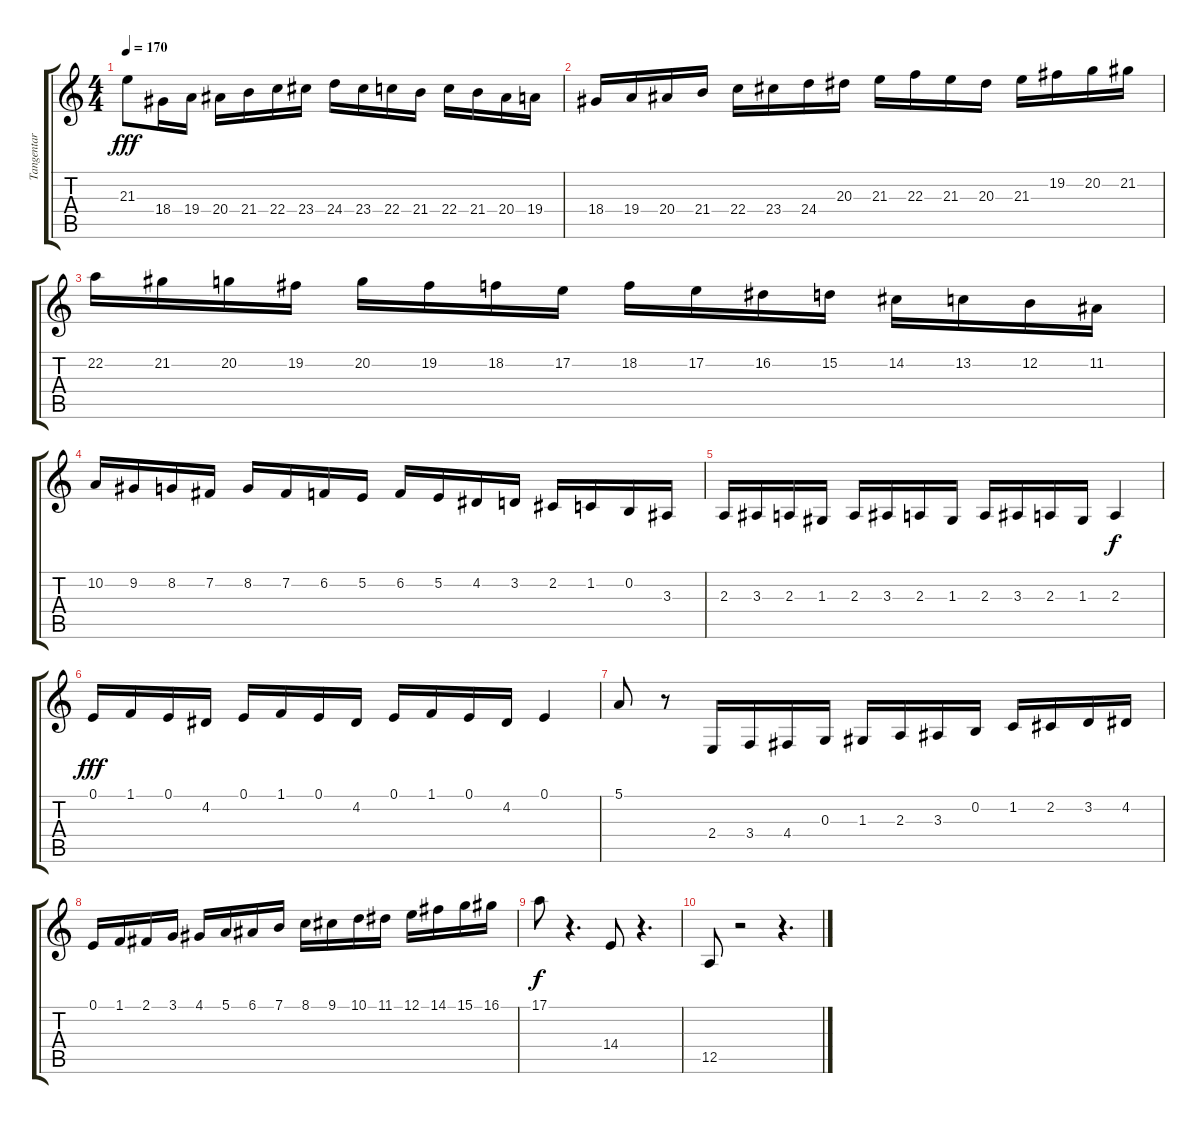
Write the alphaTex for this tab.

\track ("Tangentar 1" "Tangentar ") {instrument tremolostrings}
\staff {score tabs}
\tuning (E4 B3 G3 D3 A2 E2) {hide}
\ts (4 4)
\tempo 170
\clef g2
\ks c
21.3.8{dy fff} 18.4.16 19.4.16 20.4.16 21.4.16 22.4.16 23.4.16 24.4.16 23.4.16 22.4.16 21.4.16 22.4.16 21.4.16 20.4.16 19.4.16 |
18.4.16 19.4.16 20.4.16 21.4.16 22.4.16 23.4.16 24.4.16 20.3.16 21.3.16 22.3.16 21.3.16 20.3.16 21.3.16 19.2.16 20.2.16 21.2.16 |
22.2.16 21.2.16 20.2.16 19.2.16 20.2.16 19.2.16 18.2.16 17.2.16 18.2.16 17.2.16 16.2.16 15.2.16 14.2.16 13.2.16 12.2.16 11.2.16 |
10.2.16 9.2.16 8.2.16 7.2.16 8.2.16 7.2.16 6.2.16 5.2.16 6.2.16 5.2.16 4.2.16 3.2.16 2.2.16 1.2.16 0.2.16 3.3.16 |
2.3.16 3.3.16 2.3.16 1.3.16 2.3.16 3.3.16 2.3.16 1.3.16 2.3.16 3.3.16 2.3.16 1.3.16 2.3.4{dy f} |
0.1.16{dy fff} 1.1.16 0.1.16 4.2.16 0.1.16 1.1.16 0.1.16 4.2.16 0.1.16 1.1.16 0.1.16 4.2.16 0.1.4 |
5.1.8 r.8 2.4.16 3.4.16 4.4.16 0.3.16 1.3.16 2.3.16 3.3.16 0.2.16 1.2.16 2.2.16 3.2.16 4.2.16 |
0.1.16 1.1.16 2.1.16 3.1.16 4.1.16 5.1.16 6.1.16 7.1.16 8.1.16 9.1.16 10.1.16 11.1.16 12.1.16 14.1.16 15.1.16 16.1.16 |
17.1.8{dy f} r.4{d} 14.4.8 r.4{d} |
12.5.8 r.2 r.4{d}
